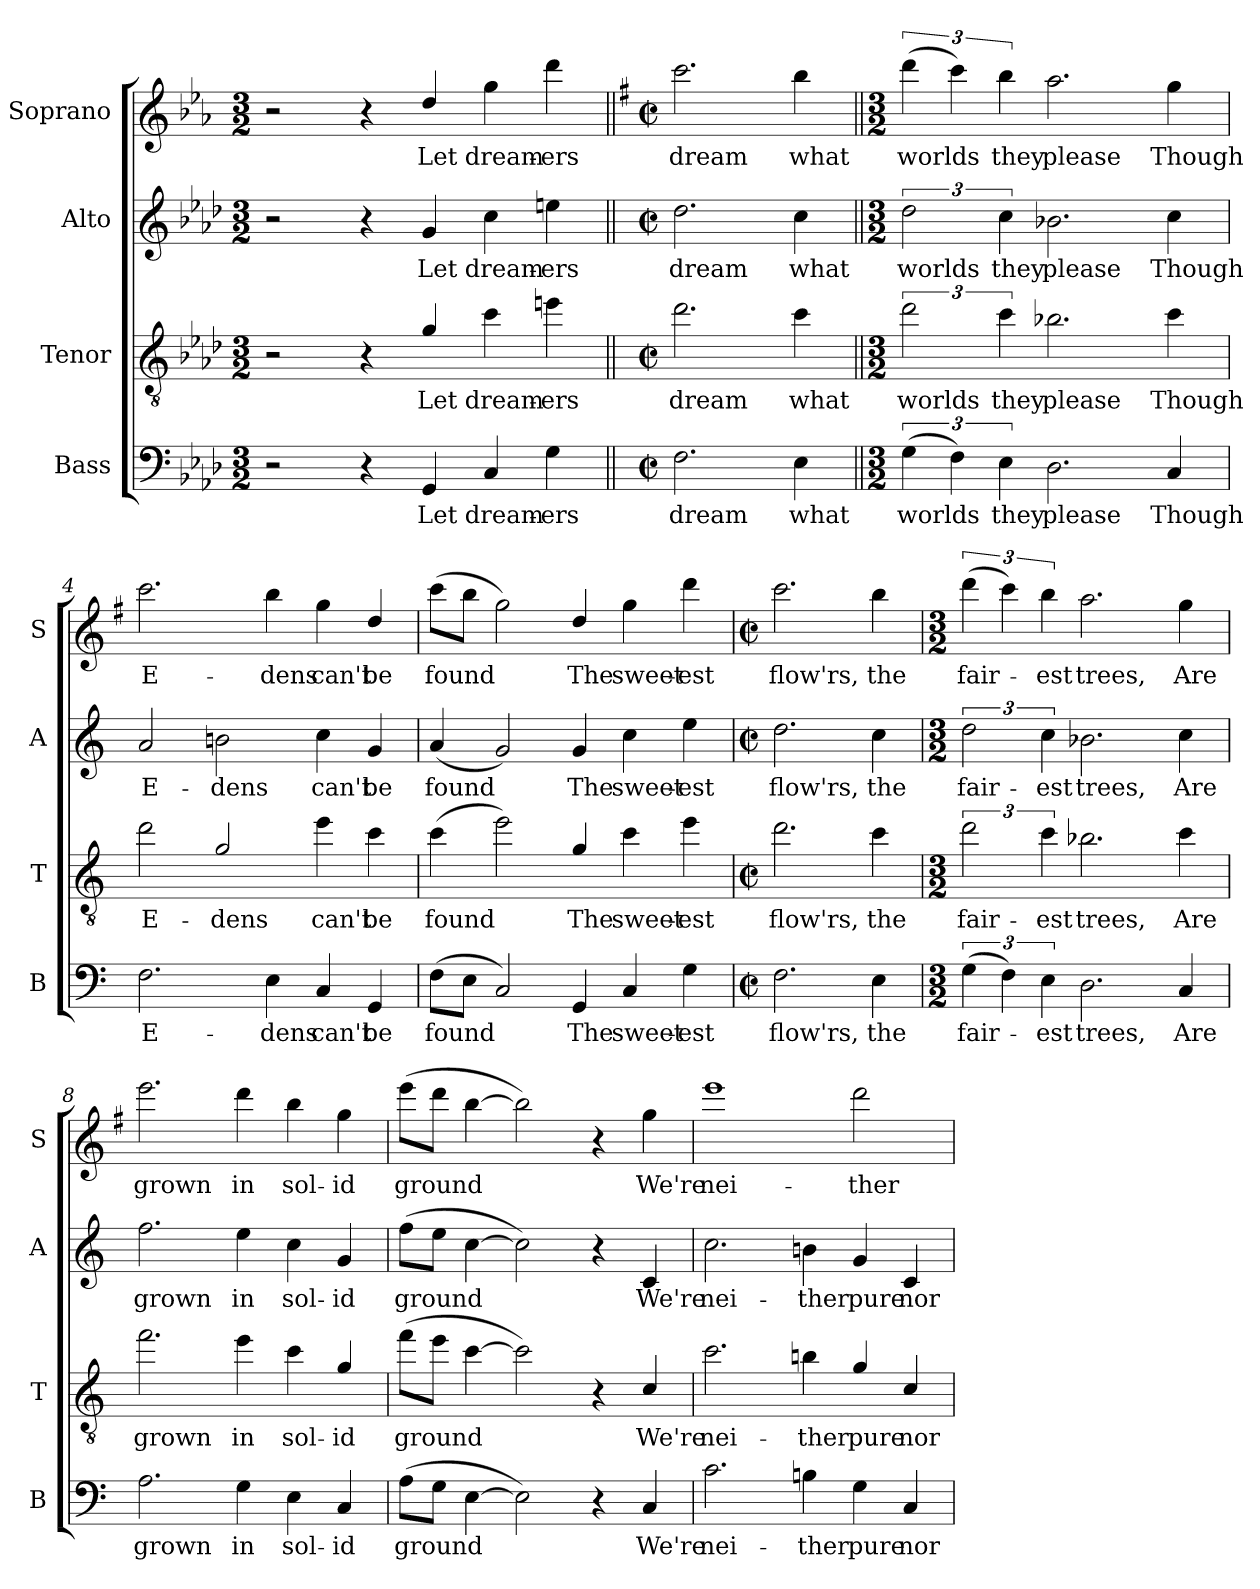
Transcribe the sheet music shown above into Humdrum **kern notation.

**kern	**text	**kern	**text	**kern	**text	**kern	**text
*part4	*part4	*part3	*part3	*part2	*part2	*part1	*part1
*staff4	*staff4	*staff3	*staff3	*staff2	*staff2	*staff1	*staff1
*I"Bass	*	*I"Tenor	*	*I"Alto	*	*I"Soprano	*
*I'B	*	*I'T	*	*I'A	*	*I'S	*
*clefF4	*	*clefGv2	*	*clefG2	*	*clefG2	*
*	*	*ITrd8c14	*	*	*	*ITrd4c7	*
*k[b-e-a-d-]	*	*k[b-e-a-d-]	*	*k[b-e-a-d-]	*	*k[b-e-a-d-]	*
*M3/2	*	*M3/2	*	*M3/2	*	*M3/2	*
*MM200	*	*MM200	*	*MM200	*	*MM200	*
=1	=1	=1	=1	=1	=1	=1	=1
2r	.	2r	.	2r	.	2r	.
4r	.	4r	.	4r	.	4r	.
4GG/	Let	4G/	Let	4g/	Let	4g/	Let
4C/	dream-	4c\	dream-	4cc\	dream-	4cc\	dream-
4G\	-ers	4en\	-ers	4een\	-ers	4gg\	-ers
=2||	=2||	=2||	=2||	=2||	=2||	=2||	=2||
*k[]	*	*k[]	*	*k[]	*	*k[]	*
*M2/2	*	*M2/2	*	*M2/2	*	*M2/2	*
*met(c|)	*	*met(c|)	*	*met(c|)	*	*met(c|)	*
2.F\	dream	2.d\	dream	2.dd\	dream	2.ff\	dream
4E\	what	4c\	what	4cc\	what	4ee\	what
=3||	=3||	=3||	=3||	=3||	=3||	=3||	=3||
*M3/2	*	*M3/2	*	*M3/2	*	*M3/2	*
(6G\	worlds	3d\	worlds	3dd\	worlds	(6gg\	worlds
6F\)	.	.	.	.	.	6ff\)	.
6E\	they	6c\	they	6cc\	they	6ee\	they
2.D\	please	2.B-X\	please	2.b-X\	please	2.dd\	please
4C/	Though	4c\	Though	4cc\	Though	4cc\	Though
!!LO:LB:g=z
=4	=4	=4	=4	=4	=4	=4	=4
2.F\	E-	2d\	E-	2a/	E-	2.ff\	E-
.	.	2G/	-dens	2bn\	-dens	.	.
4E\	-dens	.	.	.	.	4ee\	-dens
4C/	can't	4e\	can't	4cc\	can't	4cc\	can't
4GG/	be	4c\	be	4g/	be	4g/	be
=5	=5	=5	=5	=5	=5	=5	=5
(8F\L	found	(4c\	found	(4a/	found	(8ff\L	found
8E\J	.	.	.	.	.	8ee\J	.
2C/)	.	2e\)	.	2g/)	.	2cc\)	.
4GG/	The	4G/	The	4g/	The	4g/	The
4C/	sweet-	4c\	sweet-	4cc\	sweet-	4cc\	sweet-
4G\	-est	4e\	-est	4ee\	-est	4gg\	-est
=6	=6	=6	=6	=6	=6	=6	=6
*M2/2	*	*M2/2	*	*M2/2	*	*M2/2	*
*met(c|)	*	*met(c|)	*	*met(c|)	*	*met(c|)	*
2.F\	flow'rs,	2.d\	flow'rs,	2.dd\	flow'rs,	2.ff\	flow'rs,
4E\	the	4c\	the	4cc\	the	4ee\	the
!!LO:PB:g=z
=7	=7	=7	=7	=7	=7	=7	=7
*M3/2	*	*M3/2	*	*M3/2	*	*M3/2	*
(6G\	fair-	3d\	fair-	3dd\	fair-	(6gg\	fair-
6F\)	.	.	.	.	.	6ff\)	.
6E\	-est	6c\	-est	6cc\	-est	6ee\	-est
2.D\	trees,	2.B-X\	trees,	2.b-X\	trees,	2.dd\	trees,
4C/	Are	4c\	Are	4cc\	Are	4cc\	Are
=8	=8	=8	=8	=8	=8	=8	=8
2.A\	grown	2.f\	grown	2.ff\	grown	2.aa\	grown
4G\	in	4e\	in	4ee\	in	4gg\	in
4E\	sol-	4c\	sol-	4cc\	sol-	4ee\	sol-
4C/	-id	4G/	-id	4g/	-id	4cc\	-id
=9	=9	=9	=9	=9	=9	=9	=9
(8A\L	ground	(8f\L	ground	(8ff\L	ground	(8aa\L	ground
8G\J	.	8e\J	.	8ee\J	.	8gg\J	.
[4E\	.	[4c\	.	[4cc\	.	[4ee\	.
2E\])	.	2c\])	.	2cc\])	.	2ee\])	.
4r	.	4r	.	4r	.	4r	.
4C/	We're	4C/	We're	4c/	We're	4cc\	We're
=10	=10	=10	=10	=10	=10	=10	=10
2.c\	nei-	2.c\	nei-	2.cc\	nei-	1aa	nei-
4Bn\	-ther	4Bn\	-ther	4bn\	-ther	.	.
4G\	pure	4G/	pure	4g/	pure	2gg\	-ther
4C/	nor	4C/	nor	4c/	nor	.	.
=	=	=	=	=	=	=	=
*-	*-	*-	*-	*-	*-	*-	*-
